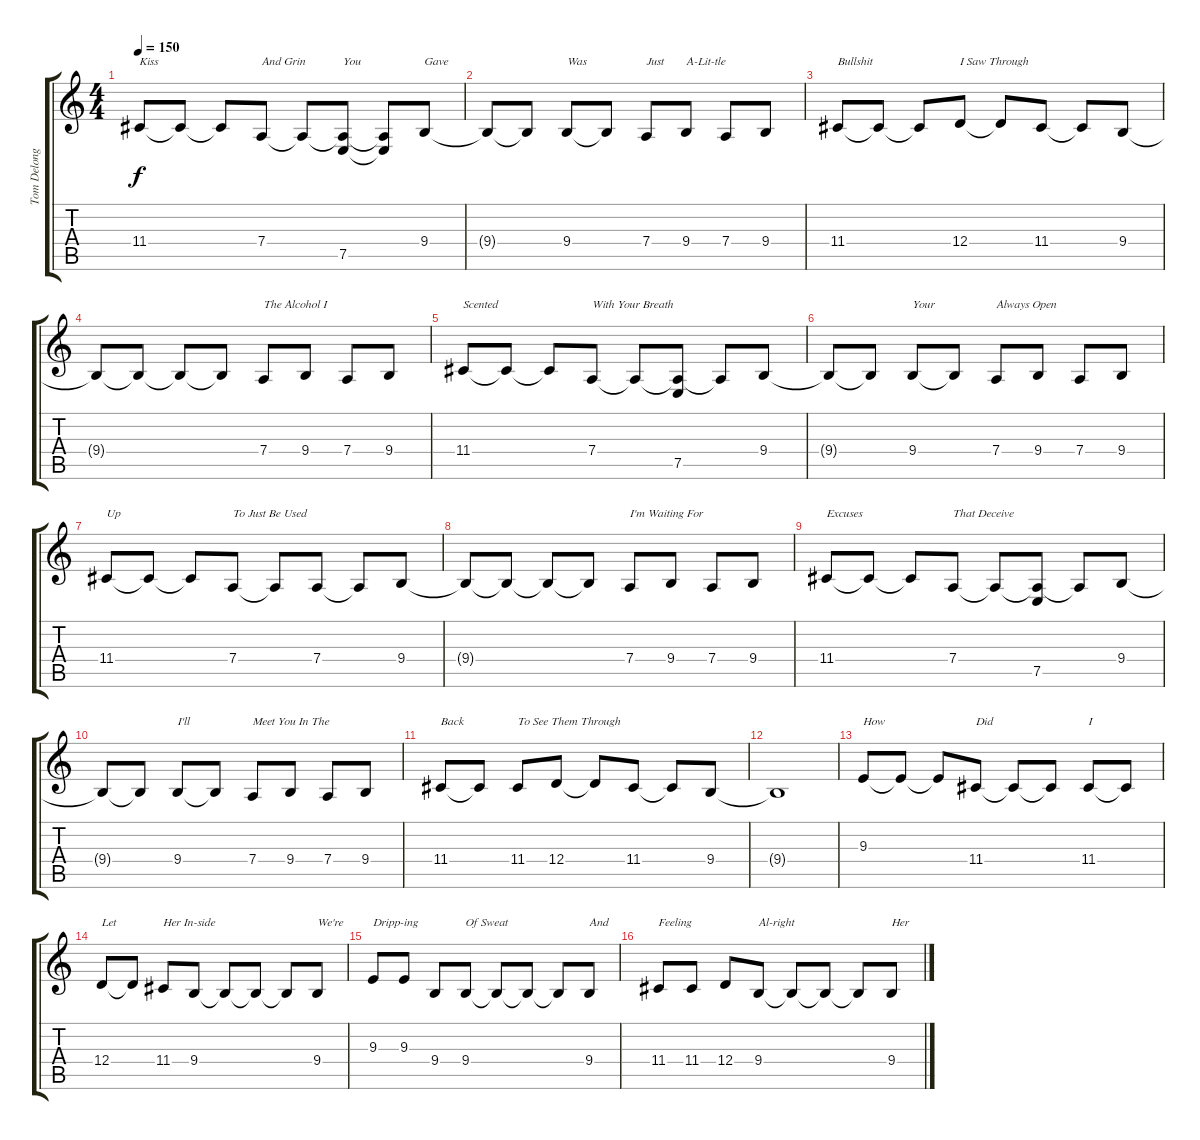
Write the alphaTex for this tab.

\track ("Tom Delonge Vocals" "Tom Delong") {instrument flute}
\staff {score tabs}
\tuning (E4 B3 G3 D3 A2 E2) {hide}
\ts (4 4)
\tempo 150
\clef g2
\ks c
11.4.8{txt "Kiss" dy f} 11.4{t}.8 11.4{t}.8 7.4.8{txt "And Grin"} 7.4{t}.8 (7.4{t} 7.5).8{txt "You"} (7.4{t} 7.5{t}).8 9.4.8{txt "Gave"} |
9.4{t}.8 9.4{t}.8 9.4.8{txt "Was"} 9.4{t}.8 7.4.8{txt "Just"} 9.4.8{txt "A-Lit-tle"} 7.4.8 9.4.8 |
11.4.8{txt "Bullshit"} 11.4{t}.8 11.4{t}.8 12.4.8{txt "I Saw Through"} 12.4{t}.8 11.4.8 11.4{t}.8 9.4.8 |
9.4{t}.8 9.4{t}.8 9.4{t}.8 9.4{t}.8 7.4.8{txt "The Alcohol I"} 9.4.8 7.4.8 9.4.8 |
11.4.8{txt "Scented"} 11.4{t}.8 11.4{t}.8 7.4.8{txt "With Your Breath"} 7.4{t}.8 (7.4{t} 7.5).8 7.4{t}.8 9.4.8 |
9.4{t}.8 9.4{t}.8 9.4.8{txt "Your"} 9.4{t}.8 7.4.8{txt "Always Open"} 9.4.8 7.4.8 9.4.8 |
11.4.8{txt "Up"} 11.4{t}.8 11.4{t}.8 7.4.8{txt "To Just Be Used"} 7.4{t}.8 7.4.8 7.4{t}.8 9.4.8 |
9.4{t}.8 9.4{t}.8 9.4{t}.8 9.4{t}.8 7.4.8{txt "I'm Waiting For"} 9.4.8 7.4.8 9.4.8 |
11.4.8{txt "Excuses"} 11.4{t}.8 11.4{t}.8 7.4.8{txt "That Deceive"} 7.4{t}.8 (7.4{t} 7.5).8 7.4{t}.8 9.4.8 |
9.4{t}.8 9.4{t}.8 9.4.8{txt "I'll"} 9.4{t}.8 7.4.8{txt "Meet You In The"} 9.4.8 7.4.8 9.4.8 |
11.4.8{txt "Back"} 11.4{t}.8 11.4.8{txt "To See Them Through"} 12.4.8 12.4{t}.8 11.4.8 11.4{t}.8 9.4.8 |
9.4{t}.1 |
9.3.8{txt "How"} 9.3{t}.8 9.3{t}.8 11.4.8{txt "Did"} 11.4{t}.8 11.4{t}.8 11.4.8{txt "I"} 11.4{t}.8 |
12.4.8{txt "Let"} 12.4{t}.8 11.4.8{txt "Her In-side"} 9.4.8 9.4{t}.8 9.4{t}.8 9.4{t}.8 9.4.8{txt "We're"} |
9.3.8{txt "Dripp-ing"} 9.3.8 9.4.8 9.4.8{txt "Of Sweat"} 9.4{t}.8 9.4{t}.8 9.4{t}.8 9.4.8{txt "And"} |
11.4.8{txt "Feeling"} 11.4.8 12.4.8 9.4.8{txt "Al-right"} 9.4{t}.8 9.4{t}.8 9.4{t}.8 9.4.8{txt "Her"}
